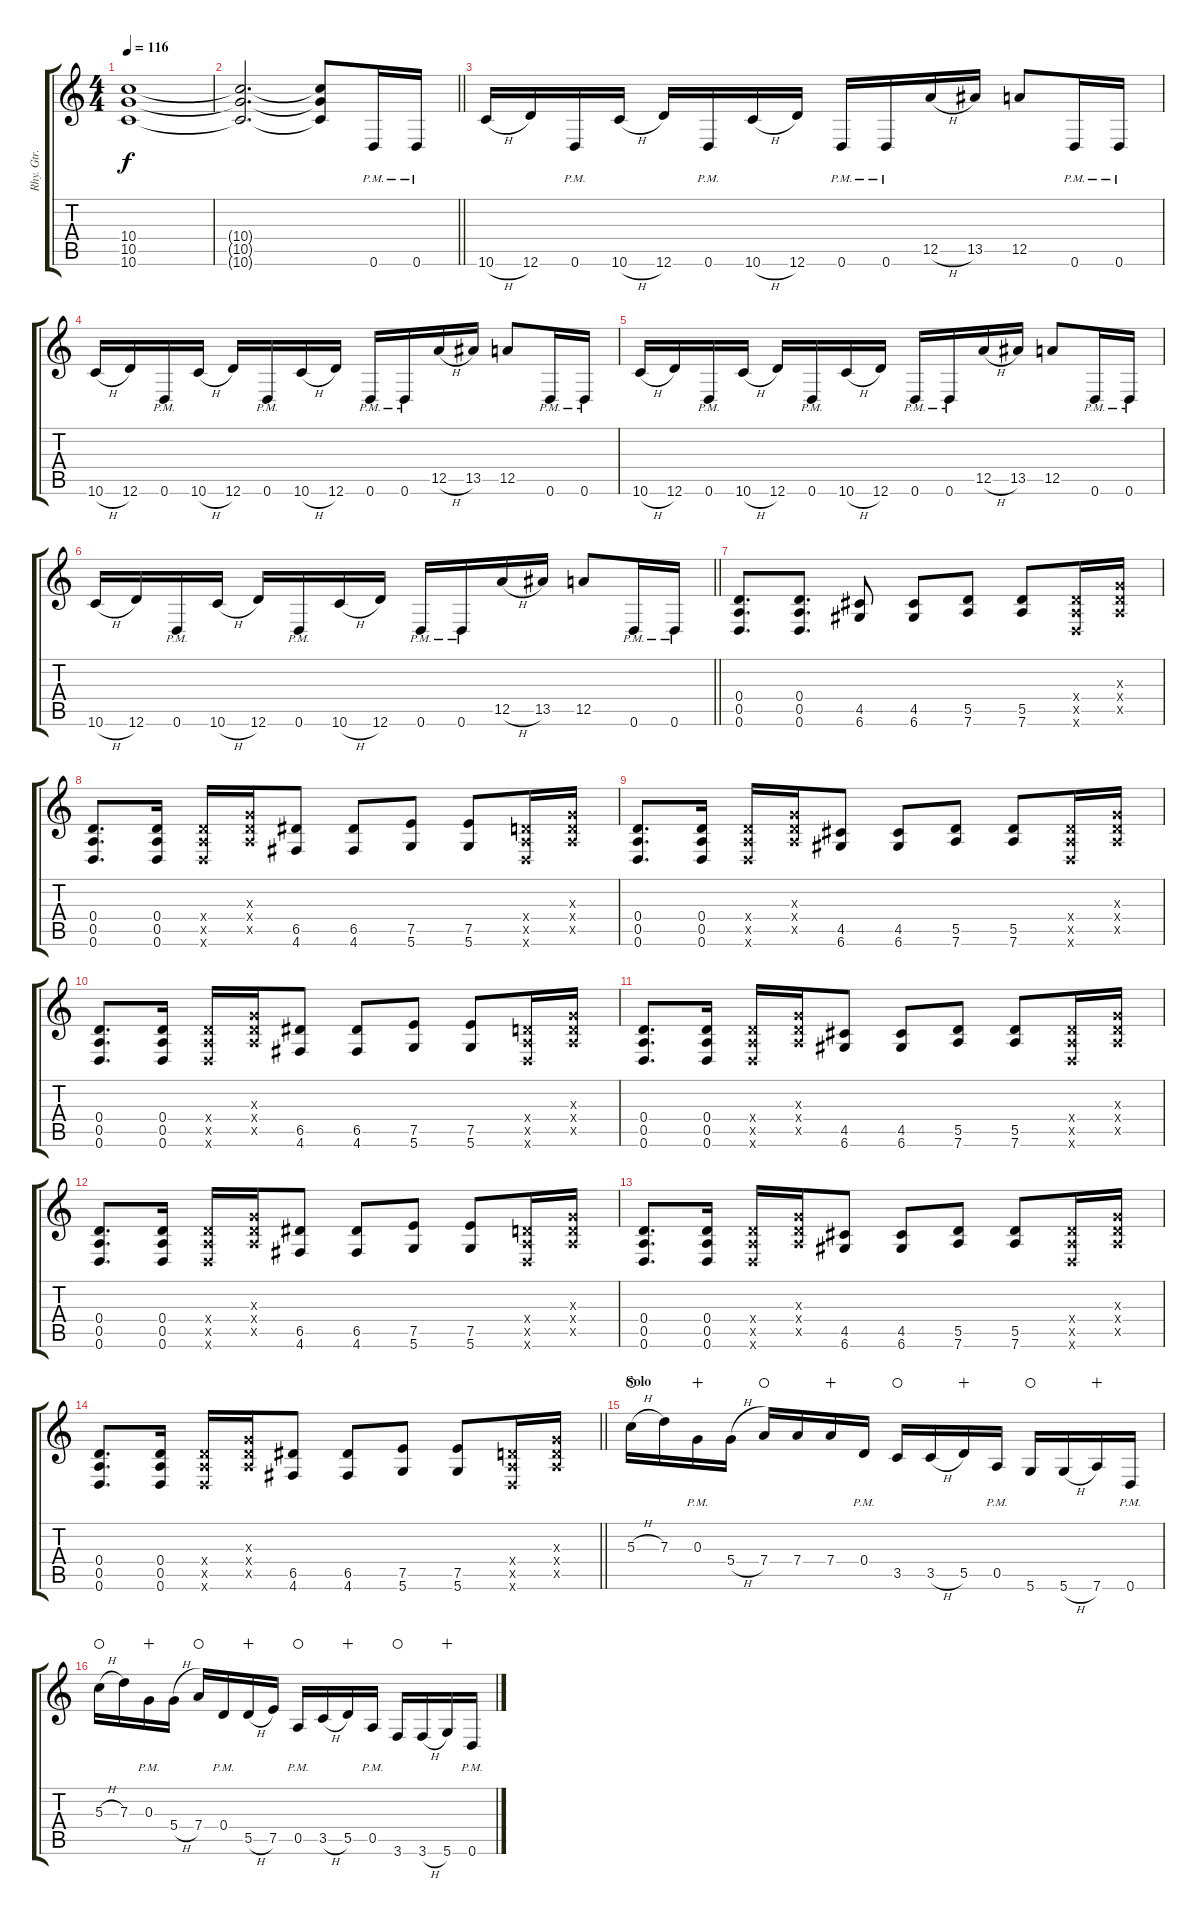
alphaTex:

\track ("Rhy. Gtr. 2" "Rhy. Gtr. ") {instrument distortionguitar}
\staff {score tabs}
\tuning (E4 B3 G3 D3 A2 D2) {hide}
\ts (4 4)
\tempo 116
\clef g2
\ks c
(10.4 10.5 10.6).1{dy f} |
\barLineRight lightlight
(10.4{t} 10.5{t} 10.6{t}).2{d} (10.4{t} 10.5{t} 10.6{t}).8 0.6{pm}.16 0.6{pm}.16 |
\section ("" "")
10.6{h}.16 12.6.16 0.6{pm}.16 10.6{h}.16 12.6.16 0.6{pm}.16 10.6{h}.16 12.6.16 0.6{pm}.16 0.6{pm}.16 12.5{h}.16 13.5.16 12.5.8 0.6{pm}.16 0.6{pm}.16 |
10.6{h}.16 12.6.16 0.6{pm}.16 10.6{h}.16 12.6.16 0.6{pm}.16 10.6{h}.16 12.6.16 0.6{pm}.16 0.6{pm}.16 12.5{h}.16 13.5.16 12.5.8 0.6{pm}.16 0.6{pm}.16 |
10.6{h}.16 12.6.16 0.6{pm}.16 10.6{h}.16 12.6.16 0.6{pm}.16 10.6{h}.16 12.6.16 0.6{pm}.16 0.6{pm}.16 12.5{h}.16 13.5.16 12.5.8 0.6{pm}.16 0.6{pm}.16 |
\barLineRight lightlight
10.6{h}.16 12.6.16 0.6{pm}.16 10.6{h}.16 12.6.16 0.6{pm}.16 10.6{h}.16 12.6.16 0.6{pm}.16 0.6{pm}.16 12.5{h}.16 13.5.16 12.5.8 0.6{pm}.16 0.6{pm}.16 |
\section ("" "")
(0.4 0.5 0.6).8{d} (0.4 0.5 0.6).8{d} (4.5 6.6).8 (4.5 6.6).8 (5.5 7.6).8 (5.5 7.6).8 (0.4{x} 0.5{x} 0.6{x}).16 (0.3{x} 0.4{x} 0.5{x}).16 |
(0.4 0.5 0.6).8{d} (0.4 0.5 0.6).16 (0.4{x} 0.5{x} 0.6{x}).16 (0.3{x} 0.4{x} 0.5{x}).16 (6.5 4.6).8 (6.5 4.6).8 (7.5 5.6).8 (7.5 5.6).8 (0.4{x} 0.5{x} 0.6{x}).16 (0.3{x} 0.4{x} 0.5{x}).16 |
(0.4 0.5 0.6).8{d} (0.4 0.5 0.6).16 (0.4{x} 0.5{x} 0.6{x}).16 (0.3{x} 0.4{x} 0.5{x}).16 (4.5 6.6).8 (4.5 6.6).8 (5.5 7.6).8 (5.5 7.6).8 (0.4{x} 0.5{x} 0.6{x}).16 (0.3{x} 0.4{x} 0.5{x}).16 |
(0.4 0.5 0.6).8{d} (0.4 0.5 0.6).16 (0.4{x} 0.5{x} 0.6{x}).16 (0.3{x} 0.4{x} 0.5{x}).16 (6.5 4.6).8 (6.5 4.6).8 (7.5 5.6).8 (7.5 5.6).8 (0.4{x} 0.5{x} 0.6{x}).16 (0.3{x} 0.4{x} 0.5{x}).16 |
(0.4 0.5 0.6).8{d} (0.4 0.5 0.6).16 (0.4{x} 0.5{x} 0.6{x}).16 (0.3{x} 0.4{x} 0.5{x}).16 (4.5 6.6).8 (4.5 6.6).8 (5.5 7.6).8 (5.5 7.6).8 (0.4{x} 0.5{x} 0.6{x}).16 (0.3{x} 0.4{x} 0.5{x}).16 |
(0.4 0.5 0.6).8{d} (0.4 0.5 0.6).16 (0.4{x} 0.5{x} 0.6{x}).16 (0.3{x} 0.4{x} 0.5{x}).16 (6.5 4.6).8 (6.5 4.6).8 (7.5 5.6).8 (7.5 5.6).8 (0.4{x} 0.5{x} 0.6{x}).16 (0.3{x} 0.4{x} 0.5{x}).16 |
(0.4 0.5 0.6).8{d} (0.4 0.5 0.6).16 (0.4{x} 0.5{x} 0.6{x}).16 (0.3{x} 0.4{x} 0.5{x}).16 (4.5 6.6).8 (4.5 6.6).8 (5.5 7.6).8 (5.5 7.6).8 (0.4{x} 0.5{x} 0.6{x}).16 (0.3{x} 0.4{x} 0.5{x}).16 |
\barLineRight lightlight
(0.4 0.5 0.6).8{d} (0.4 0.5 0.6).16 (0.4{x} 0.5{x} 0.6{x}).16 (0.3{x} 0.4{x} 0.5{x}).16 (6.5 4.6).8 (6.5 4.6).8 (7.5 5.6).8 (7.5 5.6).8 (0.4{x} 0.5{x} 0.6{x}).16 (0.3{x} 0.4{x} 0.5{x}).16 |
\section ("" "Solo")
5.3{h}.16{volume 10 balance 12 instrument distortionguitar waho} 7.3.16 0.3{pm}.16{wahc} 5.4{h}.16 7.4.16{waho} 7.4.16 7.4.16{wahc} 0.4{pm}.16 3.5.16{waho} 3.5{h}.16 5.5.16{wahc} 0.5{pm}.16 5.6.16{waho} 5.6{h}.16 7.6.16{wahc} 0.6{pm}.16 |
5.3{h}.16{waho} 7.3.16 0.3{pm}.16{wahc} 5.4{h}.16 7.4.16{waho} 0.4{pm}.16 5.5{h}.16{wahc} 7.5.16 0.5{pm}.16{waho} 3.5{h}.16 5.5.16{wahc} 0.5{pm}.16 3.6.16{waho} 3.6{h}.16 5.6.16{wahc} 0.6{pm}.16
